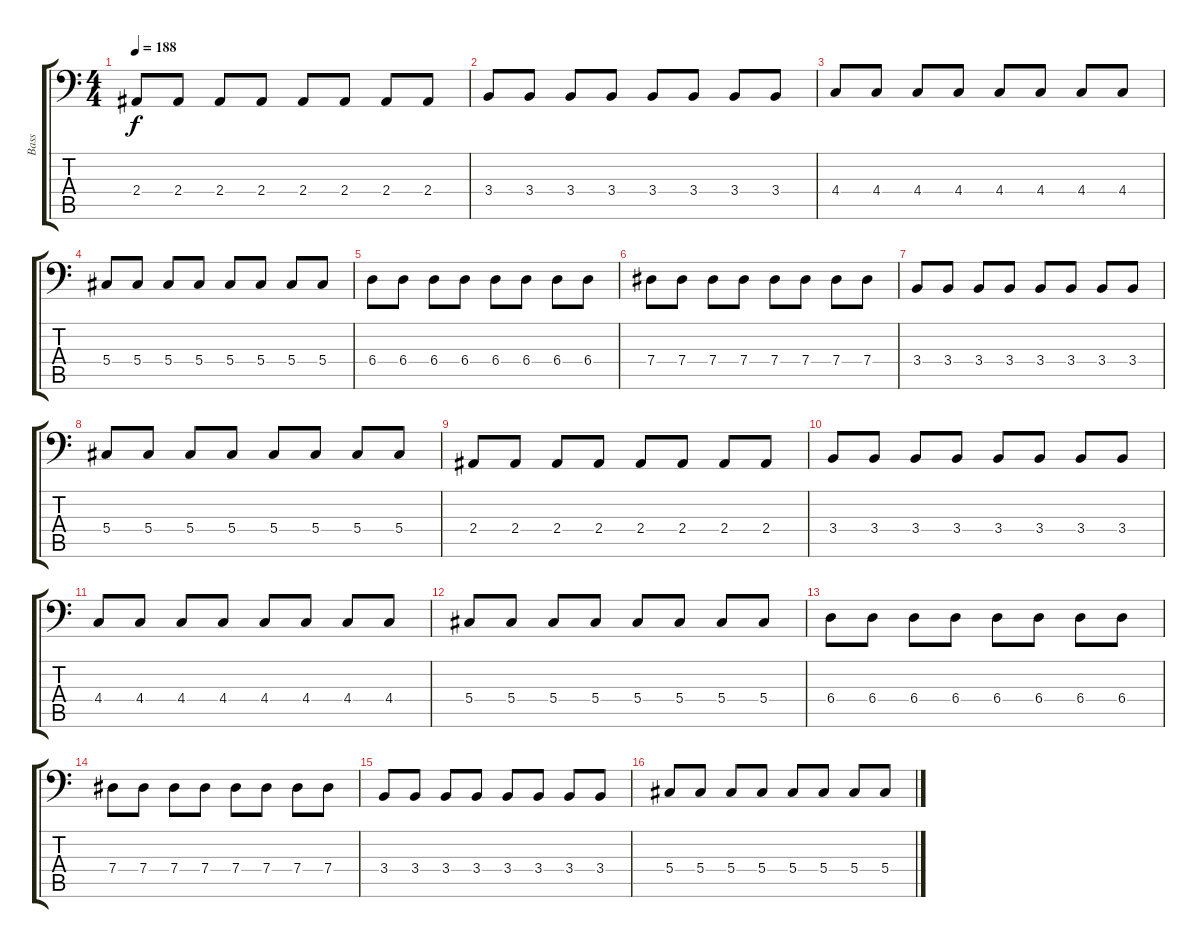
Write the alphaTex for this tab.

\track ("Bass" "Bass") {instrument electricbasspick}
\staff {score tabs}
\tuning (B2 Gb2 Db2 Ab1 Eb1 Bb0) {hide}
\ts (4 4)
\tempo 188
\clef f4
\ks c
2.4.8{dy f} 2.4.8 2.4.8 2.4.8 2.4.8 2.4.8 2.4.8 2.4.8 |
3.4.8 3.4.8 3.4.8 3.4.8 3.4.8 3.4.8 3.4.8 3.4.8 |
4.4.8 4.4.8 4.4.8 4.4.8 4.4.8 4.4.8 4.4.8 4.4.8 |
5.4.8 5.4.8 5.4.8 5.4.8 5.4.8 5.4.8 5.4.8 5.4.8 |
6.4.8 6.4.8 6.4.8 6.4.8 6.4.8 6.4.8 6.4.8 6.4.8 |
7.4.8 7.4.8 7.4.8 7.4.8 7.4.8 7.4.8 7.4.8 7.4.8 |
3.4.8 3.4.8 3.4.8 3.4.8 3.4.8 3.4.8 3.4.8 3.4.8 |
5.4.8 5.4.8 5.4.8 5.4.8 5.4.8 5.4.8 5.4.8 5.4.8 |
2.4.8 2.4.8 2.4.8 2.4.8 2.4.8 2.4.8 2.4.8 2.4.8 |
3.4.8 3.4.8 3.4.8 3.4.8 3.4.8 3.4.8 3.4.8 3.4.8 |
4.4.8 4.4.8 4.4.8 4.4.8 4.4.8 4.4.8 4.4.8 4.4.8 |
5.4.8 5.4.8 5.4.8 5.4.8 5.4.8 5.4.8 5.4.8 5.4.8 |
6.4.8 6.4.8 6.4.8 6.4.8 6.4.8 6.4.8 6.4.8 6.4.8 |
7.4.8 7.4.8 7.4.8 7.4.8 7.4.8 7.4.8 7.4.8 7.4.8 |
3.4.8 3.4.8 3.4.8 3.4.8 3.4.8 3.4.8 3.4.8 3.4.8 |
5.4.8 5.4.8 5.4.8 5.4.8 5.4.8 5.4.8 5.4.8 5.4.8
